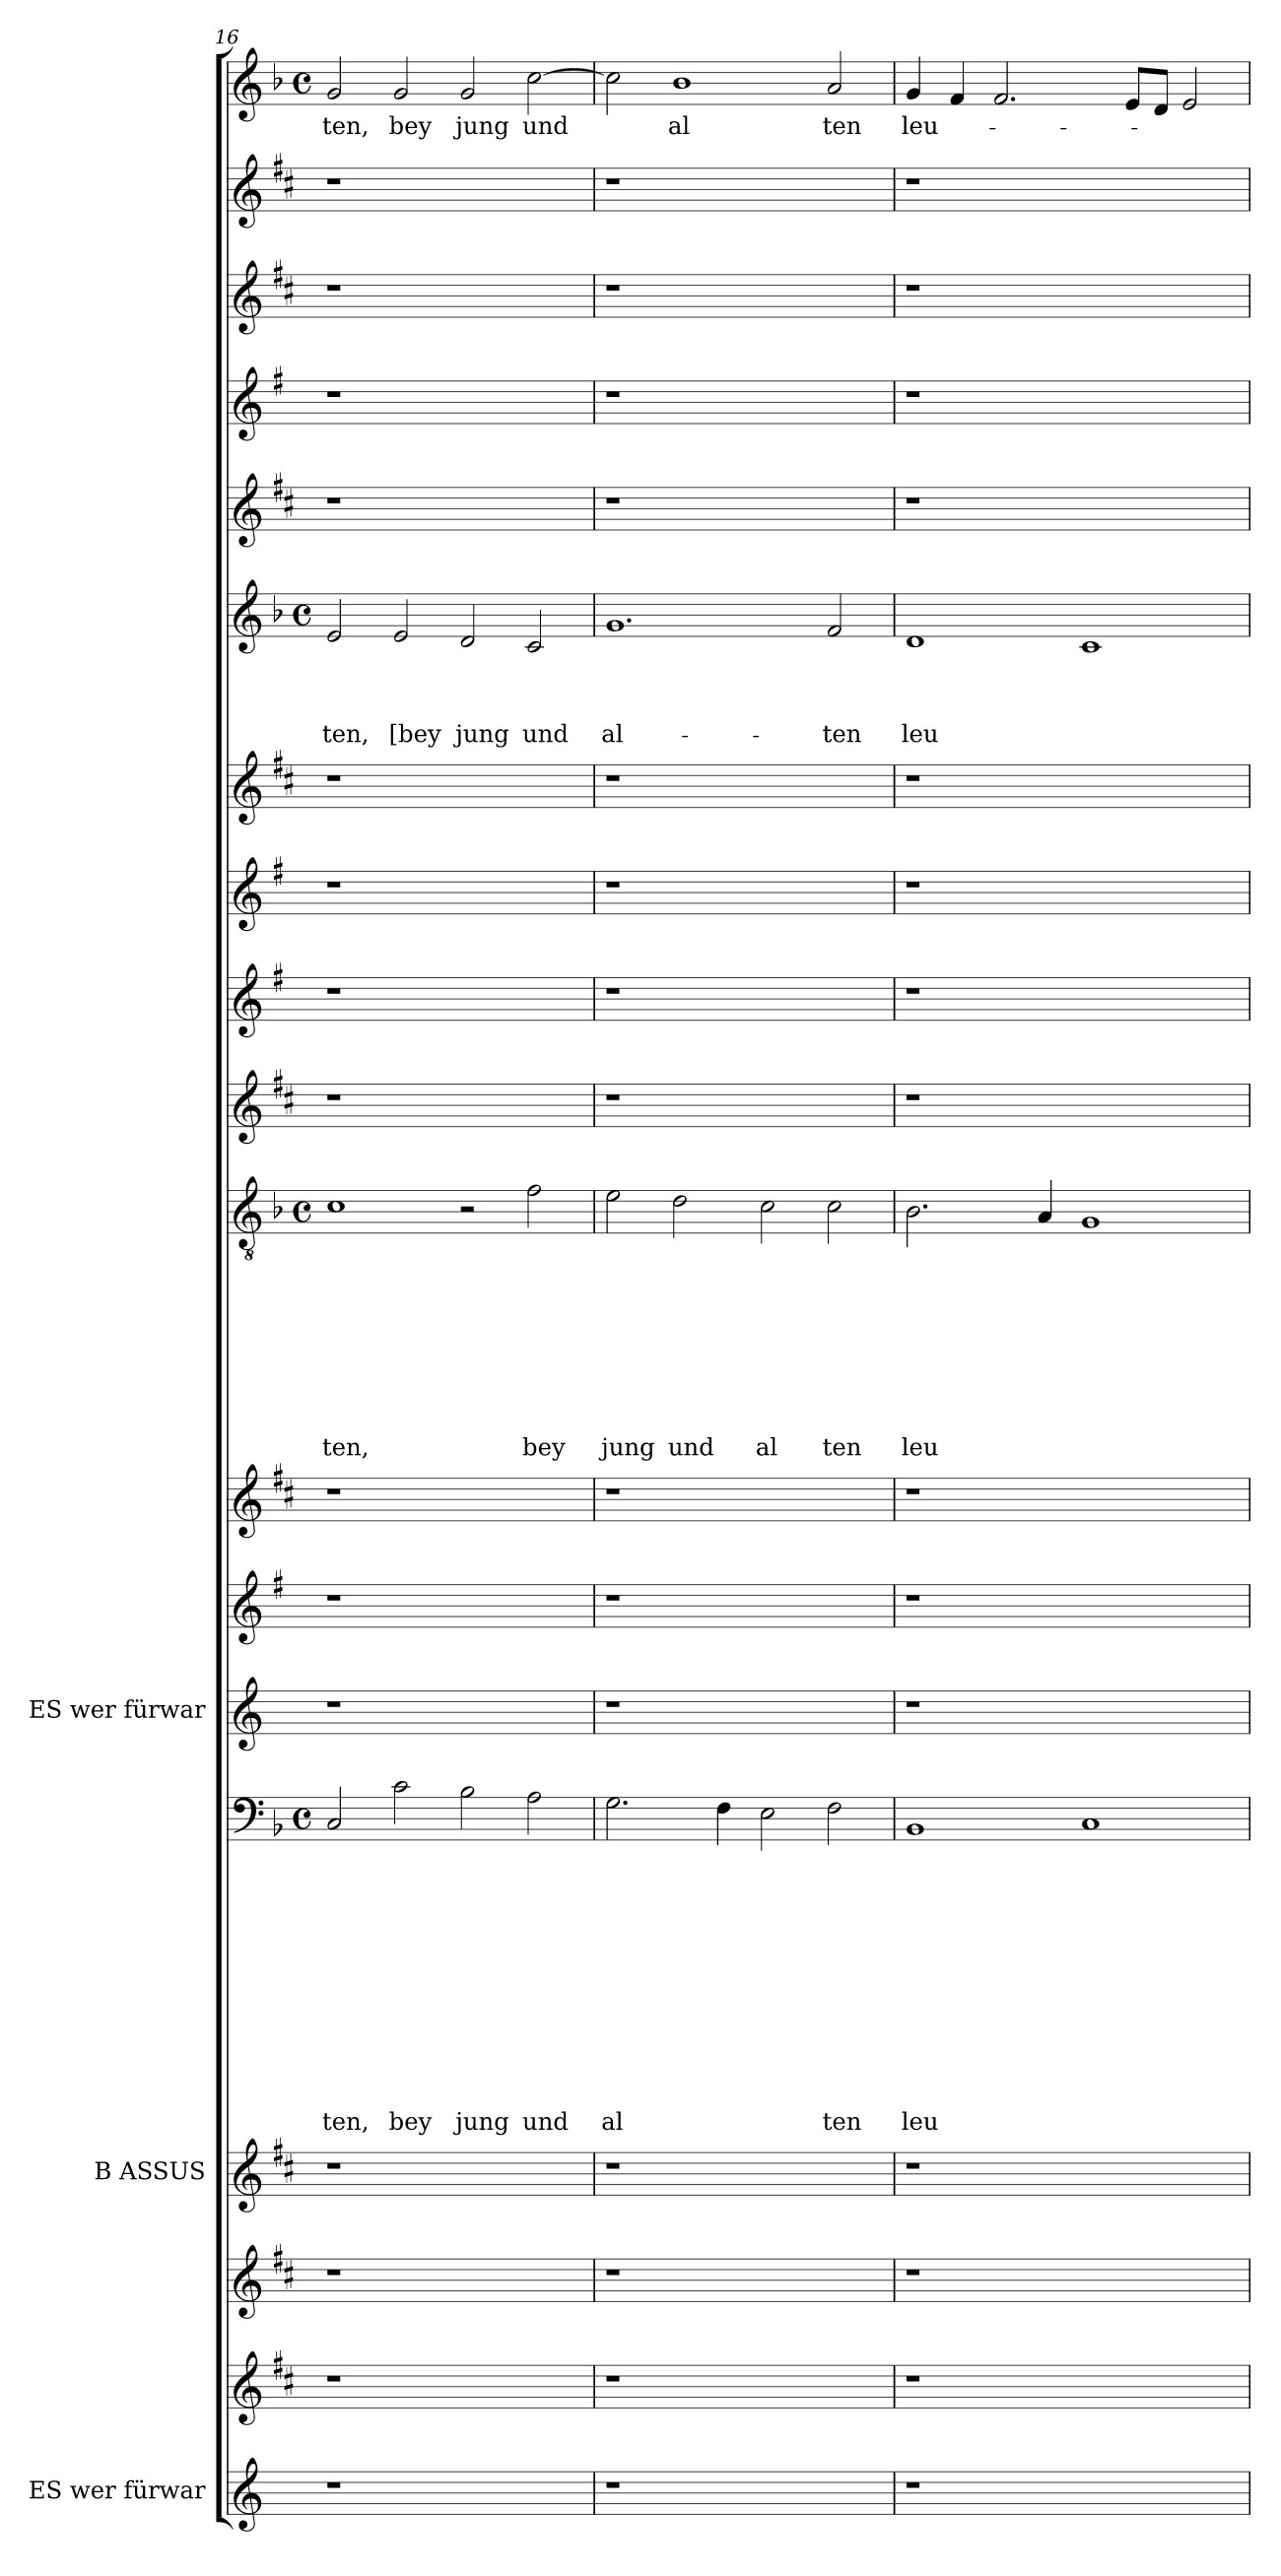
**kern	**kern	**kern	**kern	**kern	**text	**text	**text	**text	**text	**text	**text	**text	**text	**text	**text	**text	**kern	**kern	**kern	**kern	**text	**text	**text	**text	**text	**text	**text	**text	**text	**kern	**kern	**kern	**kern	**kern	**text	**text	**text	**text	**kern	**kern	**kern	**kern	**kern	**text
*part19	*part18	*part17	*part16	*part15	*part15	*part15	*part15	*part15	*part15	*part15	*part15	*part15	*part15	*part15	*part15	*part15	*part14	*part13	*part12	*part11	*part11	*part11	*part11	*part11	*part11	*part11	*part11	*part11	*part11	*part10	*part9	*part8	*part7	*part6	*part6	*part6	*part6	*part6	*part5	*part4	*part3	*part2	*part1	*part1
*staff19	*staff18	*staff17	*staff16	*staff15	*staff15	*staff15	*staff15	*staff15	*staff15	*staff15	*staff15	*staff15	*staff15	*staff15	*staff15	*staff15	*staff14	*staff13	*staff12	*staff11	*staff11	*staff11	*staff11	*staff11	*staff11	*staff11	*staff11	*staff11	*staff11	*staff10	*staff9	*staff8	*staff7	*staff6	*staff6	*staff6	*staff6	*staff6	*staff5	*staff4	*staff3	*staff2	*staff1	*staff1
*I"ES wer fürwar	*	*	*I"B ASSUS	*	*	*	*	*	*	*	*	*	*	*	*	*	*I"ES wer fürwar	*	*	*	*	*	*	*	*	*	*	*	*	*	*	*	*	*	*	*	*	*	*	*	*	*	*	*
*clefG2	*clefG2	*clefG2	*clefG2	*clefF4	*	*	*	*	*	*	*	*	*	*	*	*	*clefG2	*clefG2	*clefG2	*clefGv2	*	*	*	*	*	*	*	*	*	*clefG2	*clefG2	*clefG2	*clefG2	*clefG2	*	*	*	*	*clefG2	*clefG2	*clefG2	*clefG2	*clefG2	*
*	*ITrd1c2	*ITrd1c2	*ITrd1c2	*ITrd-3c-5	*	*	*	*	*	*	*	*	*	*	*	*	*	*ITrd-3c-5	*ITrd1c2	*ITrd-3c-5	*	*	*	*	*	*	*	*	*	*ITrd1c2	*ITrd-3c-5	*ITrd-3c-5	*ITrd1c2	*ITrd-3c-5	*	*	*	*	*ITrd1c2	*ITrd-3c-5	*ITrd1c2	*ITrd1c2	*ITrd-3c-5	*
*k[]	*k[]	*k[]	*k[]	*k[b-e-]	*	*	*	*	*	*	*	*	*	*	*	*	*k[]	*k[]	*k[]	*k[b-e-]	*	*	*	*	*	*	*	*	*	*k[]	*k[]	*k[]	*k[]	*k[b-e-]	*	*	*	*	*k[]	*k[]	*k[]	*k[]	*k[b-e-]	*
*C:	*C:	*C:	*C:	*B-:	*	*	*	*	*	*	*	*	*	*	*	*	*C:	*C:	*C:	*B-:	*	*	*	*	*	*	*	*	*	*C:	*C:	*C:	*C:	*B-:	*	*	*	*	*C:	*C:	*C:	*C:	*B-:	*
*	*	*	*	*M4/4	*	*	*	*	*	*	*	*	*	*	*	*	*	*	*	*M4/4	*	*	*	*	*	*	*	*	*	*	*	*	*	*M4/4	*	*	*	*	*	*	*	*	*M4/4	*
*	*	*	*	*met(c)	*	*	*	*	*	*	*	*	*	*	*	*	*	*	*	*met(c)	*	*	*	*	*	*	*	*	*	*	*	*	*	*met(c)	*	*	*	*	*	*	*	*	*met(c)	*
=16	=16	=16	=16	=16	=16	=16	=16	=16	=16	=16	=16	=16	=16	=16	=16	=16	=16	=16	=16	=16	=16	=16	=16	=16	=16	=16	=16	=16	=16	=16	=16	=16	=16	=16	=16	=16	=16	=16	=16	=16	=16	=16	=16	=16
!	!	!	!	!	!	!	!	!	!	!	!	!	!	!	!	!LO:LY:b	!	!	!	!	!	!	!	!	!	!	!	!	!LO:LY:b	!	!	!	!	!	!	!	!	!LO:LY:b	!	!	!	!	!	!LO:LY:b
1r	1r	1r	1r	2F/	.	.	.	.	.	.	.	.	.	.	.	ten,	1r	1r	1r	1f	.	.	.	.	.	.	.	.	ten,	1r	1r	1r	1r	2a/	.	.	.	-ten,	1r	1r	1r	1r	2cc/	ten,
!	!	!	!	!	!	!	!	!	!	!	!	!	!	!	!	!LO:LY:b	!	!	!	!	!	!	!	!	!	!	!	!	!	!	!	!	!	!	!	!	!	!LO:LY:b	!	!	!	!	!	!LO:LY:b
.	.	.	.	2f\	.	.	.	.	.	.	.	.	.	.	.	bey	.	.	.	.	.	.	.	.	.	.	.	.	.	.	.	.	.	2a/	.	.	.	[bey	.	.	.	.	2cc/	bey
!	!	!	!	!	!	!	!	!	!	!	!	!	!	!	!	!LO:LY:b	!	!	!	!	!	!	!	!	!	!	!	!	!	!	!	!	!	!	!	!	!	!LO:LY:b	!	!	!	!	!	!LO:LY:b
1ryy	1ryy	1ryy	1ryy	2e-\	.	.	.	.	.	.	.	.	.	.	.	jung	1ryy	1ryy	1ryy	2r	.	.	.	.	.	.	.	.	.	1ryy	1ryy	1ryy	1ryy	2g/	.	.	.	jung	1ryy	1ryy	1ryy	1ryy	2cc/	jung
!	!	!	!	!	!	!	!	!	!	!	!	!	!	!	!	!LO:LY:b	!	!	!	!	!	!	!	!	!	!	!	!	!LO:LY:b	!	!	!	!	!	!	!	!	!LO:LY:b	!	!	!	!	!	!LO:LY:b
.	.	.	.	2d\	.	.	.	.	.	.	.	.	.	.	.	und	.	.	.	2b-\	.	.	.	.	.	.	.	.	bey	.	.	.	.	2f/	.	.	.	und	.	.	.	.	[>2ff\	und
=17	=17	=17	=17	=17	=17	=17	=17	=17	=17	=17	=17	=17	=17	=17	=17	=17	=17	=17	=17	=17	=17	=17	=17	=17	=17	=17	=17	=17	=17	=17	=17	=17	=17	=17	=17	=17	=17	=17	=17	=17	=17	=17	=17	=17
!	!	!	!	!	!	!	!	!	!	!	!	!	!	!	!	!LO:LY:b	!	!	!	!	!	!	!	!	!	!	!	!	!LO:LY:b	!	!	!	!	!	!	!	!	!LO:LY:b	!	!	!	!	!	!
1r	1r	1r	1r	2.c\	.	.	.	.	.	.	.	.	.	.	.	al	1r	1r	1r	2a\	.	.	.	.	.	.	.	.	jung	1r	1r	1r	1r	1.cc	.	.	.	al-	1r	1r	1r	1r	2ff\]	.
!	!	!	!	!	!	!	!	!	!	!	!	!	!	!	!	!	!	!	!	!	!	!	!	!	!	!	!	!	!LO:LY:b	!	!	!	!	!	!	!	!	!	!	!	!	!	!	!LO:LY:b
.	.	.	.	.	.	.	.	.	.	.	.	.	.	.	.	.	.	.	.	2g\	.	.	.	.	.	.	.	.	und	.	.	.	.	.	.	.	.	.	.	.	.	.	1ee-	al
.	.	.	.	4B-\	.	.	.	.	.	.	.	.	.	.	.	.	.	.	.	.	.	.	.	.	.	.	.	.	.	.	.	.	.	.	.	.	.	.	.	.	.	.	.	.
!	!	!	!	!	!	!	!	!	!	!	!	!	!	!	!	!	!	!	!	!	!	!	!	!	!	!	!	!	!LO:LY:b	!	!	!	!	!	!	!	!	!	!	!	!	!	!	!
1ryy	1ryy	1ryy	1ryy	2A\	.	.	.	.	.	.	.	.	.	.	.	.	1ryy	1ryy	1ryy	2f\	.	.	.	.	.	.	.	.	al	1ryy	1ryy	1ryy	1ryy	.	.	.	.	.	1ryy	1ryy	1ryy	1ryy	.	.
!	!	!	!	!	!	!	!	!	!	!	!	!	!	!	!	!LO:LY:b	!	!	!	!	!	!	!	!	!	!	!	!	!LO:LY:b	!	!	!	!	!	!	!	!	!LO:LY:b	!	!	!	!	!	!LO:LY:b
.	.	.	.	2B-\	.	.	.	.	.	.	.	.	.	.	.	ten	.	.	.	2f\	.	.	.	.	.	.	.	.	ten	.	.	.	.	2b-/	.	.	.	-ten	.	.	.	.	2dd/	ten
!!LO:LB:g=z
=18	=18	=18	=18	=18	=18	=18	=18	=18	=18	=18	=18	=18	=18	=18	=18	=18	=18	=18	=18	=18	=18	=18	=18	=18	=18	=18	=18	=18	=18	=18	=18	=18	=18	=18	=18	=18	=18	=18	=18	=18	=18	=18	=18	=18
!	!	!	!	!	!	!	!	!	!	!	!	!	!	!	!	!LO:LY:b	!	!	!	!	!	!	!	!	!	!	!	!	!LO:LY:b	!	!	!	!	!	!	!	!	!LO:LY:b	!	!	!	!	!	!LO:LY:b
1r	1r	1r	1r	1E-	.	.	.	.	.	.	.	.	.	.	.	leu	1r	1r	1r	2.e-\	.	.	.	.	.	.	.	.	leu	1r	1r	1r	1r	1g	.	.	.	leu	1r	1r	1r	1r	4cc/	leu-
.	.	.	.	.	.	.	.	.	.	.	.	.	.	.	.	.	.	.	.	.	.	.	.	.	.	.	.	.	.	.	.	.	.	.	.	.	.	.	.	.	.	.	4b-/	.
.	.	.	.	.	.	.	.	.	.	.	.	.	.	.	.	.	.	.	.	.	.	.	.	.	.	.	.	.	.	.	.	.	.	.	.	.	.	.	.	.	.	.	2.b-/	.
.	.	.	.	.	.	.	.	.	.	.	.	.	.	.	.	.	.	.	.	4d/	.	.	.	.	.	.	.	.	.	.	.	.	.	.	.	.	.	.	.	.	.	.	.	.
1ryy	1ryy	1ryy	1ryy	1F	.	.	.	.	.	.	.	.	.	.	.	.	1ryy	1ryy	1ryy	1c	.	.	.	.	.	.	.	.	.	1ryy	1ryy	1ryy	1ryy	1f	.	.	.	.	1ryy	1ryy	1ryy	1ryy	.	.
.	.	.	.	.	.	.	.	.	.	.	.	.	.	.	.	.	.	.	.	.	.	.	.	.	.	.	.	.	.	.	.	.	.	.	.	.	.	.	.	.	.	.	8a/L	.
.	.	.	.	.	.	.	.	.	.	.	.	.	.	.	.	.	.	.	.	.	.	.	.	.	.	.	.	.	.	.	.	.	.	.	.	.	.	.	.	.	.	.	8g/J	.
.	.	.	.	.	.	.	.	.	.	.	.	.	.	.	.	.	.	.	.	.	.	.	.	.	.	.	.	.	.	.	.	.	.	.	.	.	.	.	.	.	.	.	2a/	.
=	=	=	=	=	=	=	=	=	=	=	=	=	=	=	=	=	=	=	=	=	=	=	=	=	=	=	=	=	=	=	=	=	=	=	=	=	=	=	=	=	=	=	=	=
*-	*-	*-	*-	*-	*-	*-	*-	*-	*-	*-	*-	*-	*-	*-	*-	*-	*-	*-	*-	*-	*-	*-	*-	*-	*-	*-	*-	*-	*-	*-	*-	*-	*-	*-	*-	*-	*-	*-	*-	*-	*-	*-	*-	*-
